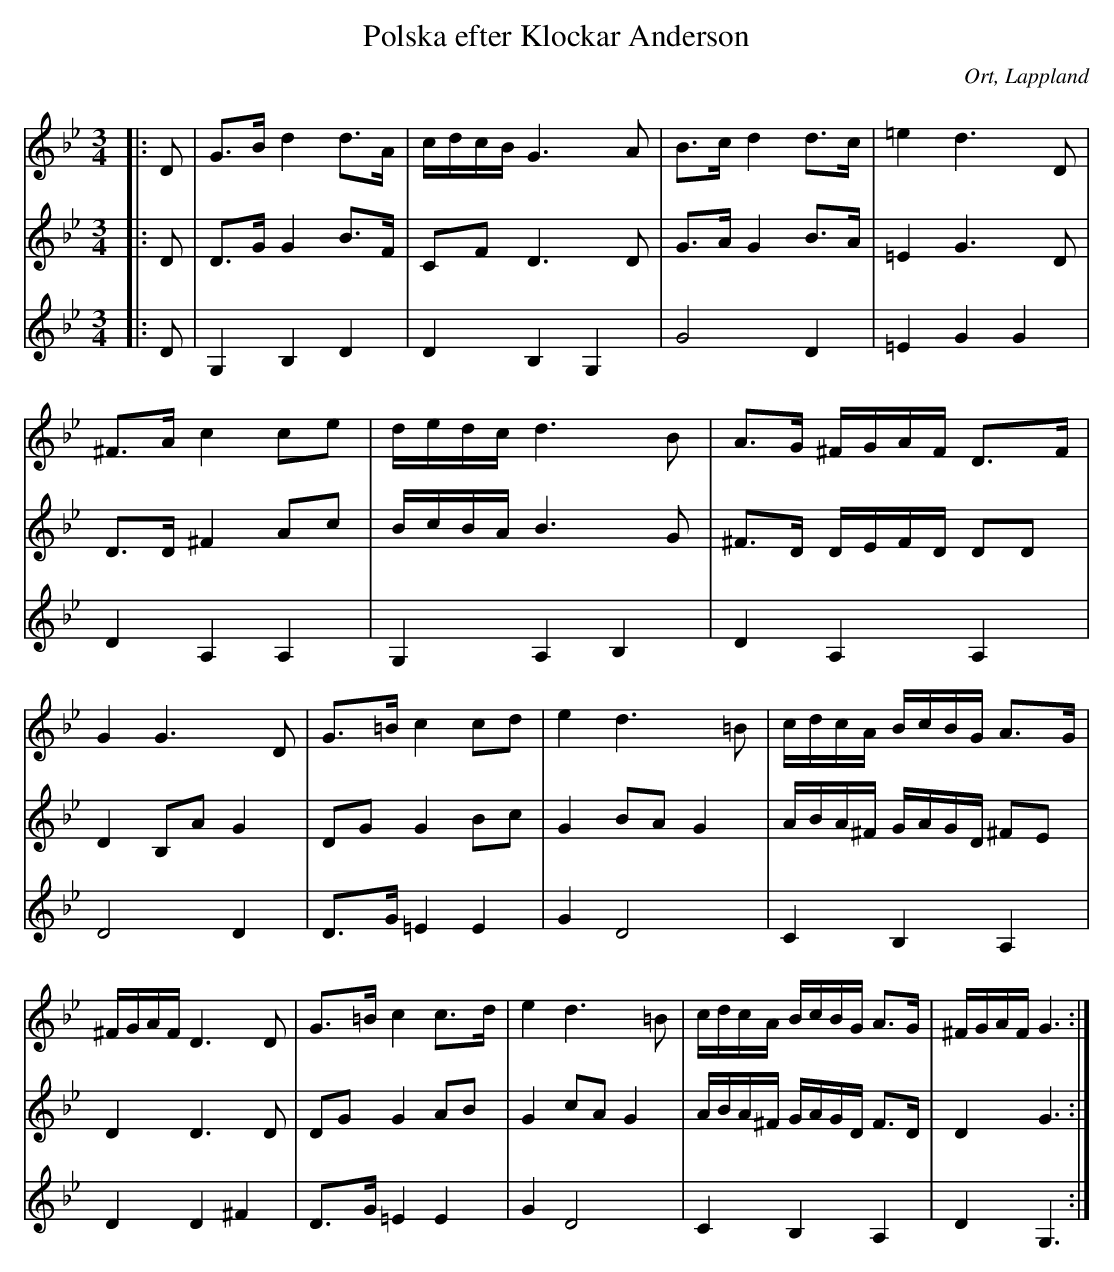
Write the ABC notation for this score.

X:1
T:Polska efter Klockar Anderson
O:Ort, Lappland
M:3/4
L:1/16
K:Gm
V:1
|: D2 | G3B d4 d3A | cdcB G6 A2 | B3c d4 d3c | =e4 d6 D2 | ^F3A c4 c2e2 | dedc d6 B2 | A3G ^FGAF D3F | G4 G6 D2 | G3=B c4 c2d2 | e4 d6 =B2 | cdcA BcBG A3G |^FGAF D6 D2 | G3=B c4 c3d | e4 d6 =B2 | cdcA BcBG A3G | ^FGAF G6 :|
V:2
|: D2 | D3G G4 B3F | C2F2 D6 D2  | G3A G4 B3A | =E4 G6 D2 | D3D ^F4 A2c2 | BcBA B6 G2 | ^F3D DEFD D2D2 | D4 B,2A2 G4 | D2G2 G4 B2c2 | G4 B2A2 G4 | ABA^F GAGD ^F2E2 | D4 D6 D2 | D2G2 G4 A2B2 | G4 c2A2 G4 | ABA^F GAGD F3D | D4 G6 :|
V:3
|:D2 | G,4 B,4 D4 | D4 B,4 G,4 | G8 D4  | =E4 G4 G4 | D4 A,4 A,4 | G,4 A,4 B,4 | D4 A,4 A,4 | D8 D4 | D3G1 =E4 E4 | G4 D8 | C4 B,4 A,4 | D4 D4 ^F4 | D3G1 =E4 E4 | G4 D8 | C4 B,4 A,4 | D4 G,6 :|
